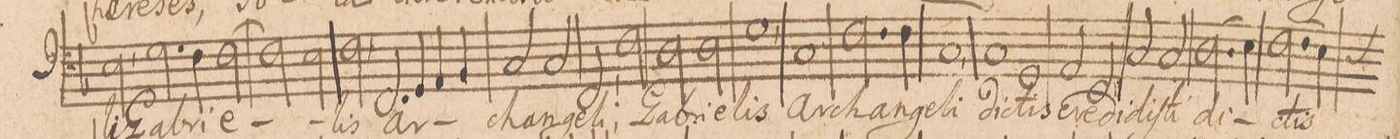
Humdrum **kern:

**kern	**text
*I"BASSVS.	*
*clefF4	*
*k[b-]	*
*met(C|)	*
*M2/1	*
2E,\	-li
2.G\	Ga-
4F\	-bri-
[>2F\	-e-
=25-	=25-
2F\]	.
2E\	.
2F,\	-lis
2.FF/	ar-
=26-	=26-
4GG/	.
4AA/	.
4BB-/	.
2C/	-chan-
2C/	-ge-
=27-	=27-
2FF,/	-li;
2F\	Ga-
2D\	-bri-
2D\	-e-
=28-	=28-
1G,	-lis
1C	ar-
=29-	=29-
2.F\	-chan-
4F\	-ge-
1C,	-li
=30-	=30-
1C	di-
1GG	-ctis
=31-	=31-
2AA/	cre-
2FF/	-di-
2C/	-di-
2C/	-ſti
=32-	=32-
(>2.D\	di-
4E\)	.
(>2.F\	-ctis
*custos:D	*
4E\)	.
=33-	=33-
*-	*-
